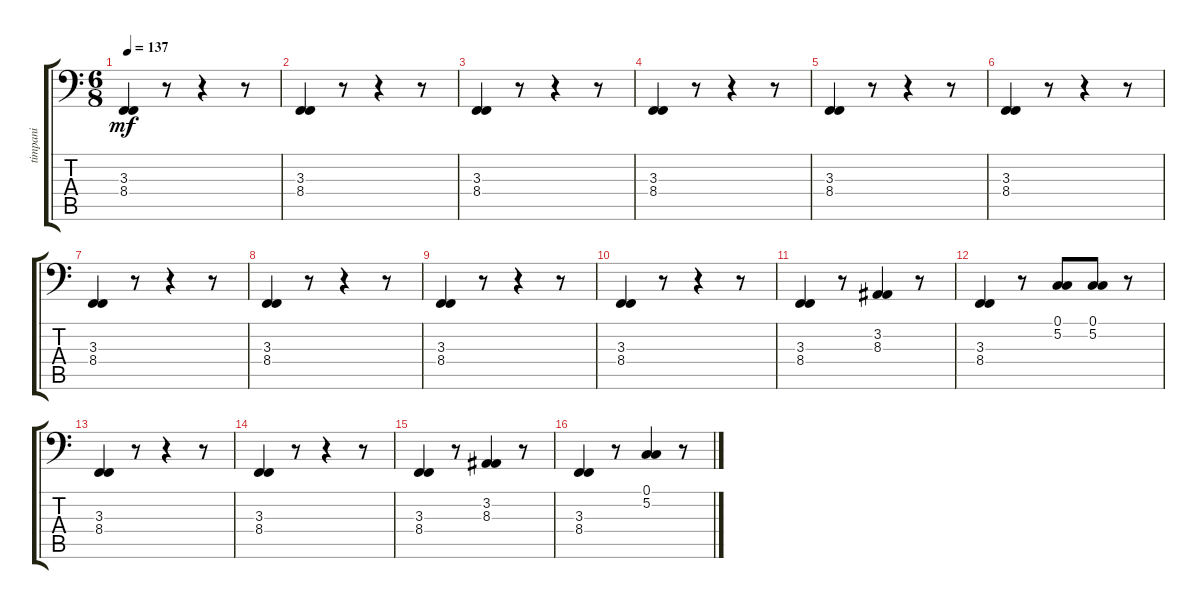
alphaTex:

\track ("timpani" "timpani") {instrument timpani}
\staff {score tabs}
\tuning (C3 G2 D2 A1 E1 B0) {hide}
\ts (6 8)
\tempo 137
\clef f4
\ks c
(3.3 8.4).4{dy mf instrument timpani} r.8 r.4 r.8 |
(3.3 8.4).4 r.8 r.4 r.8 |
(3.3 8.4).4 r.8 r.4 r.8 |
(3.3 8.4).4 r.8 r.4 r.8 |
(3.3 8.4).4 r.8 r.4 r.8 |
(3.3 8.4).4 r.8 r.4 r.8 |
(3.3 8.4).4 r.8 r.4 r.8 |
(3.3 8.4).4 r.8 r.4 r.8 |
(3.3 8.4).4 r.8 r.4 r.8 |
(3.3 8.4).4 r.8 r.4 r.8 |
(3.3 8.4).4 r.8 (3.2 8.3).4 r.8 |
(3.3 8.4).4 r.8 (0.1 5.2).8 (0.1 5.2).8 r.8 |
(3.3 8.4).4 r.8 r.4 r.8 |
(3.3 8.4).4 r.8 r.4 r.8 |
(3.3 8.4).4 r.8 (3.2 8.3).4 r.8 |
(3.3 8.4).4 r.8 (0.1 5.2).4 r.8
